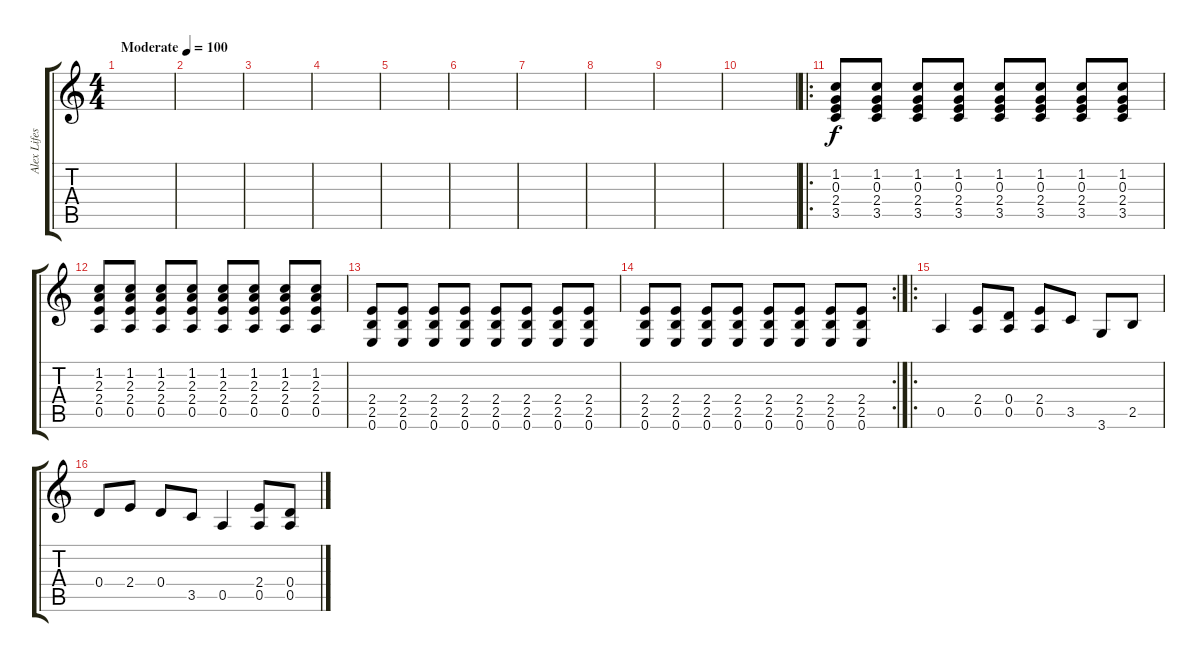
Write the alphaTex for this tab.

\track ("Alex Lifeson - Acoustic" "Alex Lifes") {instrument acousticguitarsteel}
\staff {score tabs}
\tuning (E4 B3 G3 D3 A2 E2) {hide}
\ts (4 4)
\tempo (100 "Moderate")
\clef g2
\ks c
|
|
|
|
|
|
|
|
|
|
\ro
(1.2 0.3 2.4 3.5).8 (1.2 0.3 2.4 3.5).8 (1.2 0.3 2.4 3.5).8 (1.2 0.3 2.4 3.5).8 (1.2 0.3 2.4 3.5).8 (1.2 0.3 2.4 3.5).8 (1.2 0.3 2.4 3.5).8 (1.2 0.3 2.4 3.5).8 |
(1.2 2.3 2.4 0.5).8 (1.2 2.3 2.4 0.5).8 (1.2 2.3 2.4 0.5).8 (1.2 2.3 2.4 0.5).8 (1.2 2.3 2.4 0.5).8 (1.2 2.3 2.4 0.5).8 (1.2 2.3 2.4 0.5).8 (1.2 2.3 2.4 0.5).8 |
(2.4 2.5 0.6).8 (2.4 2.5 0.6).8 (2.4 2.5 0.6).8 (2.4 2.5 0.6).8 (2.4 2.5 0.6).8 (2.4 2.5 0.6).8 (2.4 2.5 0.6).8 (2.4 2.5 0.6).8 |
\rc 2
(2.4 2.5 0.6).8 (2.4 2.5 0.6).8 (2.4 2.5 0.6).8 (2.4 2.5 0.6).8 (2.4 2.5 0.6).8 (2.4 2.5 0.6).8 (2.4 2.5 0.6).8 (2.4 2.5 0.6).8 |
\ro
0.5.4 (2.4 0.5).8 (0.4 0.5).8 (2.4 0.5).8 3.5.8 3.6.8 2.5.8 |
0.4.8 2.4.8 0.4.8 3.5.8 0.5.4 (2.4 0.5).8 (0.4 0.5).8
